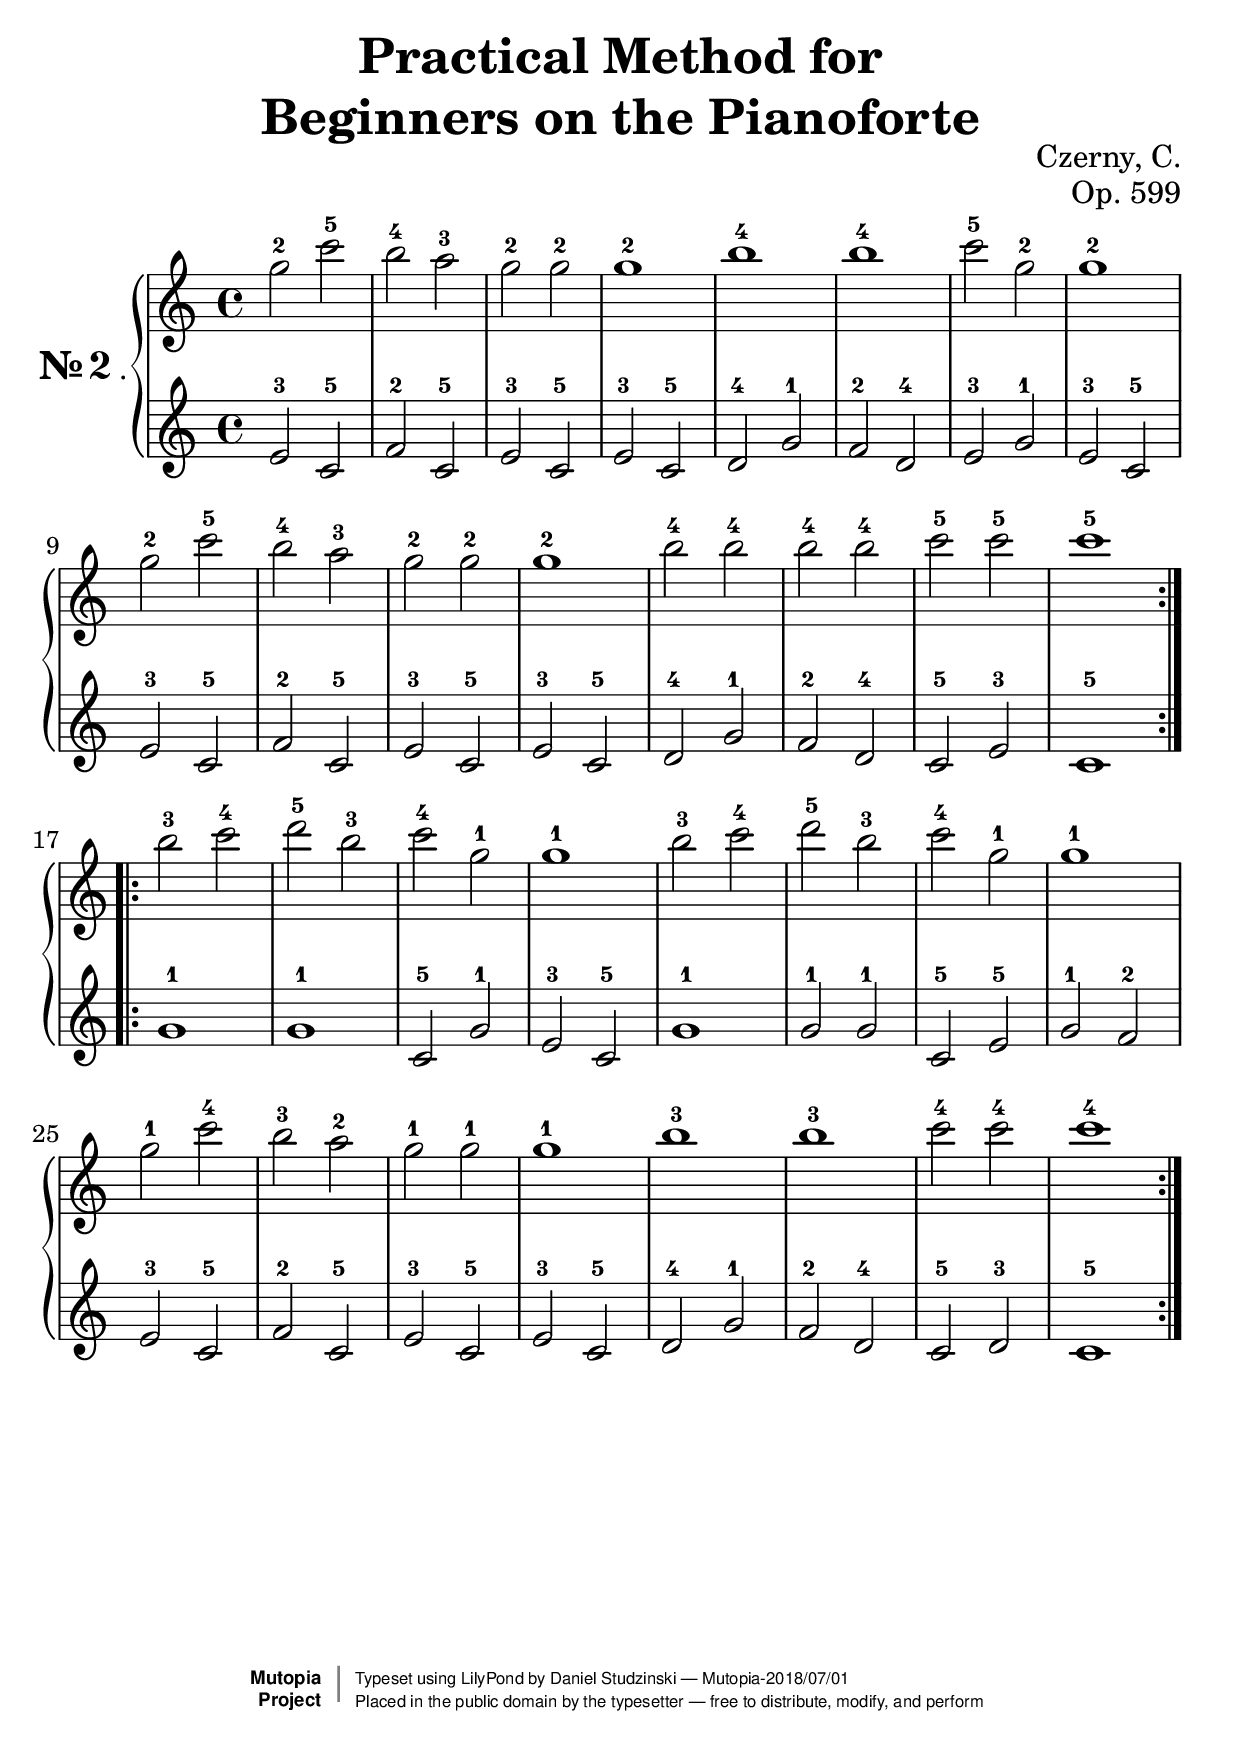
\version "2.19.82"


\include "english.ly"

% \paper {
%   #(set-paper-size "a4")
%  % #(set-paper-size "letter")
% }

\header {
    composer            = "Czerny, C."
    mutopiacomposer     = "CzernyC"

    title               = \markup {
      \center-column {
        \line { "Practical Method for"  }
        \line { "Beginners on the Pianoforte" }
        \italic \line {  }
    }}
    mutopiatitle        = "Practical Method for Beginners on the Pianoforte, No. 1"

    opus                = "Op. 599"
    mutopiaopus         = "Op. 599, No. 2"
    
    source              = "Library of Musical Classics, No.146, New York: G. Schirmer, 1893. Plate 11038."
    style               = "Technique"
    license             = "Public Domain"
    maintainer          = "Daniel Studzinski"
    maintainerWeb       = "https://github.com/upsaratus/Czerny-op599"
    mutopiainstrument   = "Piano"

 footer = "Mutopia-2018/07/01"
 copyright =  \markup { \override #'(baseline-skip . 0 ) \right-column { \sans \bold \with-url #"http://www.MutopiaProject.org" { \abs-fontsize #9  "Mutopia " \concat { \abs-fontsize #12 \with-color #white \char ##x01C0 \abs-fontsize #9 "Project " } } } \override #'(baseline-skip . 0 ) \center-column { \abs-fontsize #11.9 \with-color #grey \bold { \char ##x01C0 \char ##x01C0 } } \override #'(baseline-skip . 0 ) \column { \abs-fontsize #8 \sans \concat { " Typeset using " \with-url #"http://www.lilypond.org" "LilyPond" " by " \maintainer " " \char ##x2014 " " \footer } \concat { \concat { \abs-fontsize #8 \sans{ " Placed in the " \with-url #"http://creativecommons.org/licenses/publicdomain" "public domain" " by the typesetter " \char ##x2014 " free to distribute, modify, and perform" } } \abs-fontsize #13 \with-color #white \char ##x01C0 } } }
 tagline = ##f
}


%--------Definitions
global = {

  \key c \major
  %\numericTimeSignature 
  \time 4/4
}
#(set-global-staff-size 27)

RHI = \relative c'' {
  \voiceOne
  \clef treble
  \global
   
}  

RHII = \relative c''' {
  \voiceTwo
  \clef treble

   \override Fingering.direction = #UP

   g2-2 c-5
   b-4 a-3
   g-2 g-2
   g1-2    
   b-4
   b-4
   c2-5 g-2
   g1-2 \break
   
   g2-2 c-5
   b-4 a-3
   g-2 g-2
   g1-2
   b2-4 b-4
   b2-4 b-4
   c-5 c-5
   c1-5 \bar ":..:" \break
   
   b2-3 c-4
   d-5 b-3
   c-4 g-1
   g1-1
   b2-3 c-4
   d-5 b-3
   c-4 g-1
   g1-1   \break
   
   g2-1 c-4
   b-3 a-2
   g-1 g-1
   g1-1
   b-3
   b-3
   c2-4 c-4
   c1-4  \bar ":|."
  
}

LHI = \relative c' {
  \voiceThree
  \clef treble
  \global
  
  e2-3 c-5
  f-2 c-5
  e-3 c-5
  e-3 c-5
  d-4 g-1
  f-2 d-4
  e2-3 g-1
  
  e-3 c-5
  e-3 c-5
  f-2 c-5
  e-3 c-5
  e-3 c-5
  d-4 g-1
  f-2 d-4
  c-5 e-3
  c1-5
  
  g'-1
  g-1
  c,2-5 g'-1
  e2-3 c-5
  g'1-1
  g2-1 g-1
  c,-5 e-5
  g-1 f-2
  
  e-3 c-5
  f-2 c-5
  e-3 c-5
  e-3 c-5
  d-4 g-1
  f-2 d-4
  c-5 d-3
  c1-5


}

LHII = \relative c' {
  \voiceFour
  \clef treble
  \global
} 


Dynamics = {
}


\score
{
  \new PianoStaff \with {
    instrumentName = \markup {
      \center-column {
        \line { \bold \huge { "№" } \number "2". }
        \line \large { }
        \italic \line {  }
      }
    }
    shortInstrumentName = ""
    midiInstrument = "acoustic grand"
  }
  <<
    \new Staff="RH"
    <<
      \new Voice = "RF"
      \RHI
      \new Voice= "RS"
      \RHII
    >>
    
    \new Staff="LH" 
    <<
      \new Voice = "LF"
      \LHI
      \new Voice= "LS"
      \LHII
    >>
  >>
  \layout { }
  \midi {\tempo 2 = 88 }
}
